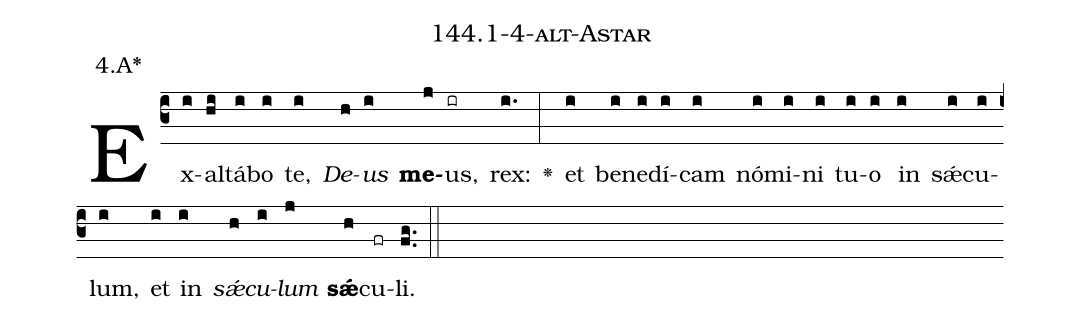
name: 144.1-4-alt-Astar;
annotation: 4.A*;
%%
(c3)Ex(i)al(hi)tá(i)bo(i) te,(i) <i>De</i>(h)<i>us</i>(i) <b>me</b>(j)us,(ir) rex:(i.) <v>\greheightstar</v>(:) et(i) be(i)ne(i)dí(i)cam(i) nó(i)mi(i)ni(i) tu(i)o(i) in(i) sǽ(i)cu(i)lum,(i) et(i) in(i) <i>sǽ</i>(h)<i>cu</i>(i)<i>lum</i>(j) <b>sǽ</b>(h)cu(fr)li.(fg..) (::)


%E(i) u(h) o(i) u(j) a(h) e.(fg..) (::)
